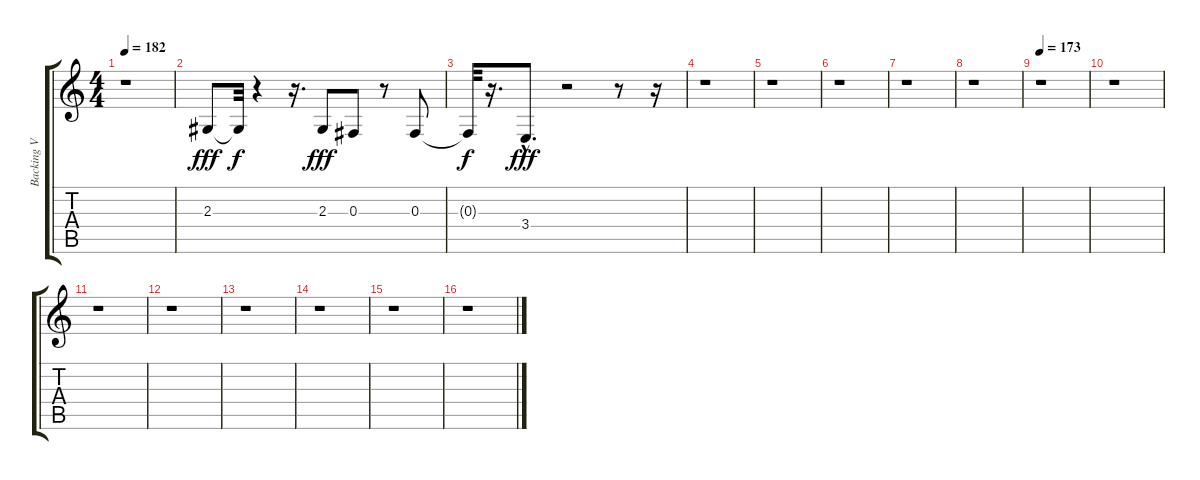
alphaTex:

\track ("Backing V" "Backing V") {instrument orchestrahit}
\staff {score tabs}
\tuning (Eb4 Bb3 Gb3 Db3 Ab2 Eb2) {hide}
\ts (4 4)
\tempo 182
\clef g2
\ks c
r.1{dy fff} |
2.3.8 2.3{t}.32{dy f} r.4 r.16{d} 2.3.8{dy fff} 0.3.8 r.8 0.3.8 |
0.3{t}.32{dy f} r.16{d} 3.4{hac}.8{d dy fff} r.2 r.8 r.16 |
r.1 |
r.1 |
r.1 |
r.1 |
r.1 |
\tempo 173
r.1 |
r.1 |
r.1 |
r.1 |
r.1 |
r.1 |
r.1 |
r.1
